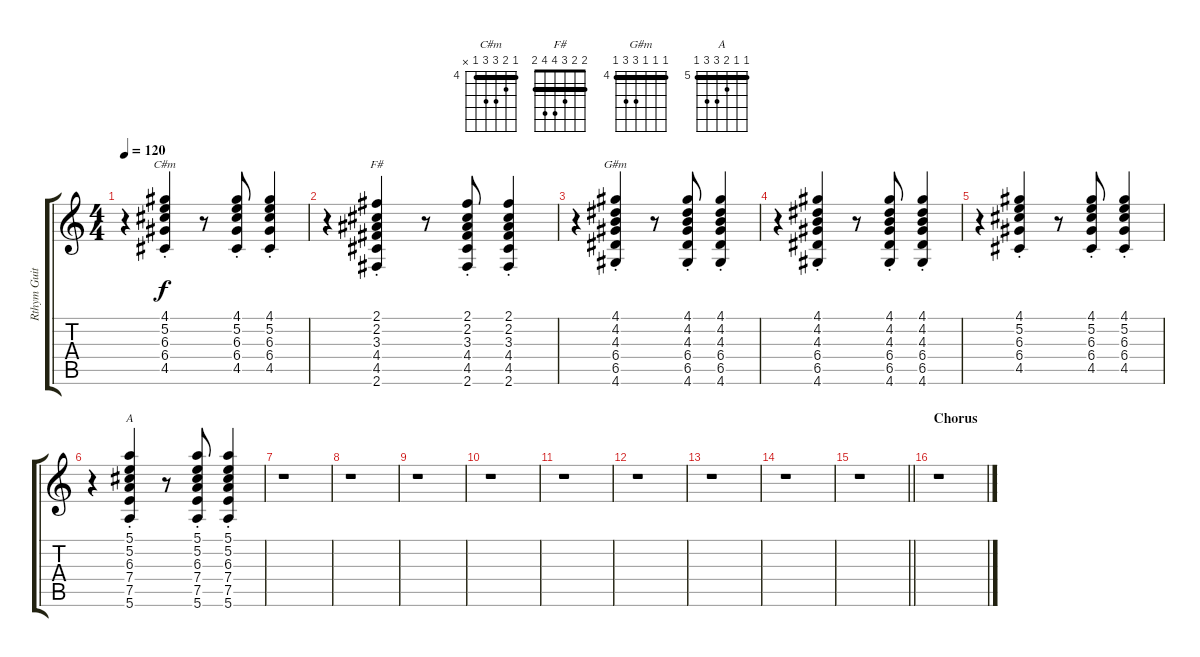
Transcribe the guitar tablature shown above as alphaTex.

\track ("Rthym Guitar" "Rthym Guit") {instrument electricguitarclean}
\staff {score tabs}
\tuning (E4 B3 G3 D3 A2 E2) {hide}
\chord ("C#m" 4 5 6 6 4 x) {firstfret 4 barre 4}
\chord ("F#" 2 2 3 4 4 2) {barre 2}
\chord ("G#m" 4 4 4 6 6 4) {firstfret 4 barre 4}
\chord ("A" 5 5 6 7 7 5) {firstfret 5 barre 5}
\ts (4 4)
\tempo 120
\clef g2
\ks c
r.4{dy f} (4.1{st} 5.2{st} 6.3{st} 6.4{st} 4.5{st}).4{ch "C#m"} r.8 (4.1{st} 5.2{st} 6.3{st} 6.4{st} 4.5{st}).8 (4.1{st} 5.2{st} 6.3{st} 6.4{st} 4.5{st}).4 |
r.4 (2.1{st} 2.2{st} 3.3{st} 4.4{st} 4.5{st} 2.6{st}).4{ch "F#"} r.8 (2.1{st} 2.2{st} 3.3{st} 4.4{st} 4.5{st} 2.6{st}).8 (2.1{st} 2.2{st} 3.3{st} 4.4{st} 4.5{st} 2.6{st}).4 |
r.4 (4.1{st} 4.2{st} 4.3{st} 6.4{st} 6.5{st} 4.6{st}).4{ch "G#m"} r.8 (4.1{st} 4.2{st} 4.3{st} 6.4{st} 6.5{st} 4.6{st}).8 (4.1{st} 4.2{st} 4.3{st} 6.4{st} 6.5{st} 4.6{st}).4 |
r.4 (4.1{st} 4.2{st} 4.3{st} 6.4{st} 6.5{st} 4.6{st}).4 r.8 (4.1{st} 4.2{st} 4.3{st} 6.4{st} 6.5{st} 4.6{st}).8 (4.1{st} 4.2{st} 4.3{st} 6.4{st} 6.5{st} 4.6{st}).4 |
r.4 (4.1{st} 5.2{st} 6.3{st} 6.4{st} 4.5{st}).4 r.8 (4.1{st} 5.2{st} 6.3{st} 6.4{st} 4.5{st}).8 (4.1{st} 5.2{st} 6.3{st} 6.4{st} 4.5{st}).4 |
r.4 (5.1{st} 5.2{st} 6.3{st} 7.4{st} 7.5{st} 5.6{st}).4{ch "A"} r.8 (5.1{st} 5.2{st} 6.3{st} 7.4{st} 7.5{st} 5.6{st}).8 (5.1{st} 5.2{st} 6.3{st} 7.4{st} 7.5{st} 5.6{st}).4 |
r.1 |
r.1 |
r.1 |
r.1 |
r.1 |
r.1 |
r.1 |
r.1 |
\barLineRight lightlight
r.1 |
\section ("" "Chorus")
r.1
